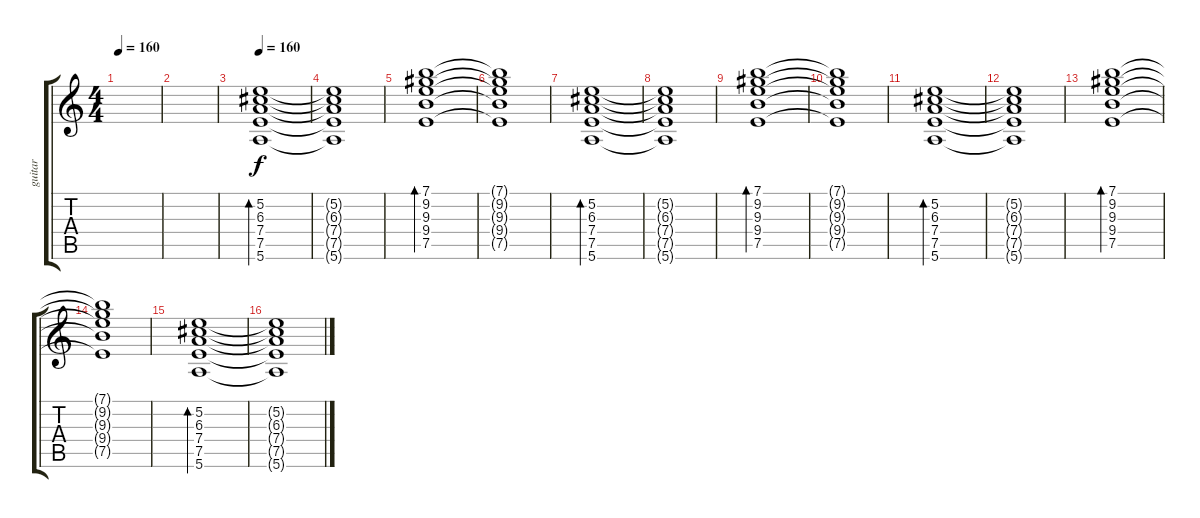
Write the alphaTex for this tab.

\track ("guitar" "guitar") {instrument acousticguitarnylon}
\staff {score tabs}
\tuning (E4 B3 G3 D3 A2 E2) {hide}
\ts (4 4)
\tempo 160
\clef g2
\ks c
|
|
\tempo 160
(5.2 6.3 7.4 7.5 5.6).1{bd 60} |
(5.2{t} 6.3{t} 7.4{t} 7.5{t} 5.6{t}).1 |
(7.1 9.2 9.3 9.4 7.5).1{bd 60} |
(7.1{t} 9.2{t} 9.3{t} 9.4{t} 7.5{t}).1 |
(5.2 6.3 7.4 7.5 5.6).1{bd 60} |
(5.2{t} 6.3{t} 7.4{t} 7.5{t} 5.6{t}).1 |
(7.1 9.2 9.3 9.4 7.5).1{bd 60} |
(7.1{t} 9.2{t} 9.3{t} 9.4{t} 7.5{t}).1 |
(5.2 6.3 7.4 7.5 5.6).1{bd 60} |
(5.2{t} 6.3{t} 7.4{t} 7.5{t} 5.6{t}).1 |
(7.1 9.2 9.3 9.4 7.5).1{bd 60} |
(7.1{t} 9.2{t} 9.3{t} 9.4{t} 7.5{t}).1 |
(5.2 6.3 7.4 7.5 5.6).1{bd 60} |
(5.2{t} 6.3{t} 7.4{t} 7.5{t} 5.6{t}).1
